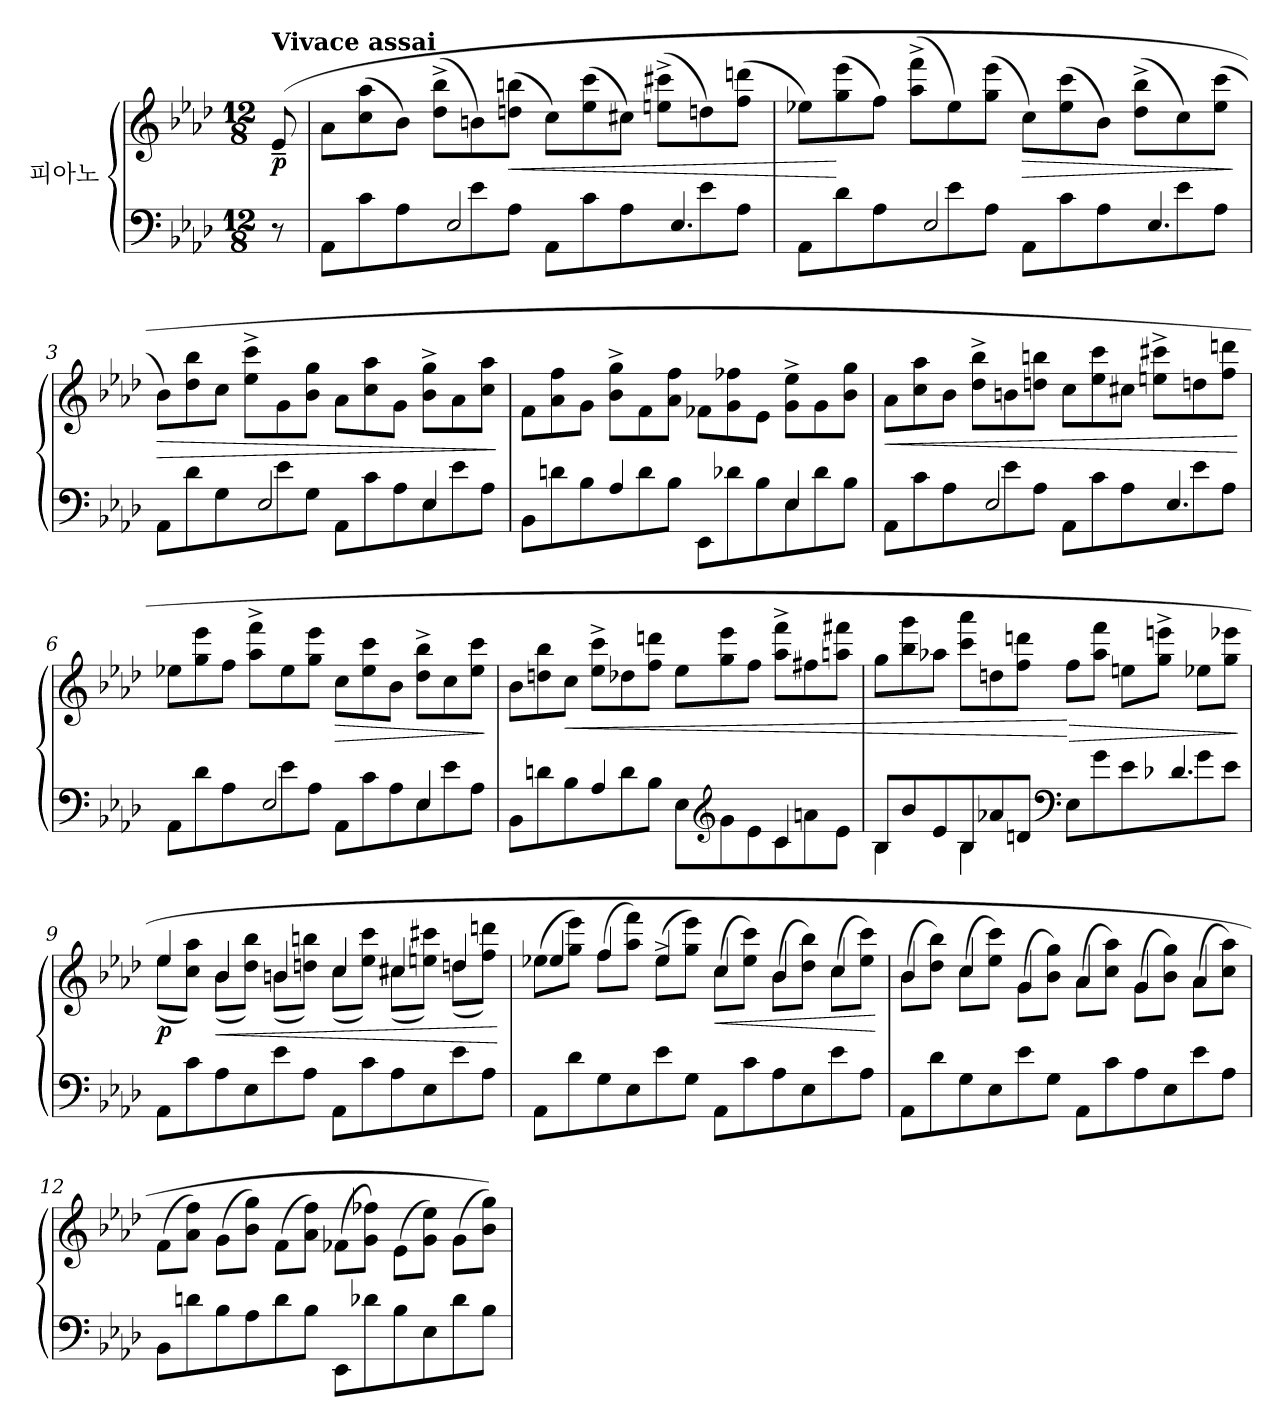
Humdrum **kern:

**kern	**kern	**dynam
*part1	*part1	*part1
*staff2	*staff1	*staff1/2
*I"피아노	*	*
*clefF4	*clefG2	*
*k[b-e-a-d-]	*k[b-e-a-d-]	*
*M12/8	*M12/8	*
*MM228	*MM228	*
=	=	=
!	!LO:TX:a:B:t=Vivace assai	!
!	!	!LO:DY:b
8r	(8e-~/	p
=1	=1	=1
*^	*	*
8AA-\L	4.ryy	8a-\L	.
8c\	.	(8cc\ 8aa-\	.
8A-\	.	8b-\J)	.
8E-\yy	2E-/	(8dd-\^ 8bb-\^L	.
8e-\	.	8bn\)	.
!	!	!	!LO:HP:b
8A-\J	.	(8ddn\ 8bbn\J	<
8AA-\L	.	8cc\L)	.
8c\	4ryy	(8ee-\ 8ccc\	.
8A-\	.	8cc#X\J)	.
8E-\yy	4.E-/	(8een\^ 8ccc#X\^L	.
8e-\	.	8ddn\)	.
8A-\J	.	(8ff\ 8dddn\J	.
=2	=2	=2	=2
8AA-\L	4.ryy	8ee-X\L)	.
8d-\	.	(8gg\ 8eee-\	[
8A-\	.	8ff\J)	.
8E-\yy	2E-/	(8aa-\^ 8fff\^L	.
8e-\	.	8ee-\)	.
8A-\J	.	(8gg\ 8eee-\J	.
!	!	!	!LO:HP:b
8AA-\L	.	8cc\L)	>
8c\	4ryy	(8ee-\ 8ccc\	.
8A-\	.	8b-\J)	.
8E-\yy	4.E-/	(8dd-\^ 8bb-\^L	.
8e-\	.	8cc\)	.
8A-\J	.	(8ee-\ 8ccc\J	.
*v	*v	*	*
.	.	]
!!LO:LB:g=z
=3	=3	=3
*^	*	*
!	!	!	!LO:HP:b
8AA-\L	4.ryy	8b-\L)	>
8d-\	.	8dd-\ 8bb-\	.
8G\	.	8cc\J	.
8E-\yy	2E-/	8ee-\^ 8ccc\^L	.
8e-\	.	8g\	.
8G\J	.	8b-\ 8gg\J	.
8AA-\L	.	8a-\L	.
8c\	4ryy	8cc\ 8aa-\	.
8A-\	.	8g\J	.
8E-\	4E-/	8b-\^ 8gg\^L	.
8e-\	.	8a-\	.
8A-\J	8ryy	8cc\ 8aa-\J	.
*v	*v	*	*
.	.	]
=4	=4	=4
*^	*	*
8BB-\L	4.ryy	8f\L	.
8dn\	.	8a-\ 8ff\	.
8B-\	.	8g\J	.
8A-\yy	4A-/	8b-\^ 8gg\^L	.
8d\	.	8f\	.
8B-\J	2ryy	8a-\ 8ff\J	.
8EE-\L	.	8f-X\L	.
8d-X\	.	8g\ 8ff-X\	.
8B-\	.	8e-\J	.
8E-\	4E-/	8g\^ 8ee-\^L	.
8d-\	.	8g\	.
8B-\J	8ryy	8b-\ 8gg\J	.
=5	=5	=5	=5
!	!	!	!LO:HP:b
8AA-\L	4.ryy	8a-\L	<
8c\	.	8cc\ 8aa-\	.
8A-\	.	8b-\J	.
8E-\yy	2E-/	8dd-\^ 8bb-\^L	.
8e-\	.	8bn\	.
8A-\J	.	8ddn\ 8bbn\J	.
8AA-\L	.	8cc\L	.
8c\	4ryy	8ee-\ 8ccc\	.
8A-\	.	8cc#X\J	.
8E-\yy	4.E-/	8een\^ 8ccc#X\^L	.
8e-\	.	8ddn\	.
8A-\J	.	8ff\ 8dddn\J	.
*v	*v	*	*
.	.	[
!!LO:LB:g=z
=6	=6	=6
*^	*	*
8AA-\L	4.ryy	8ee-X\L	.
8d-\	.	8gg\ 8eee-\	.
8A-\	.	8ff\J	.
8E-\yy	2E-/	8aa-\^ 8fff\^L	.
8e-\	.	8ee-\	.
8A-\J	.	8gg\ 8eee-\J	.
!	!	!	!LO:HP:b
8AA-\L	.	8cc\L	>
8c\	4ryy	8ee-\ 8ccc\	.
8A-\	.	8b-\J	.
8E-\	4E-/	8dd-\^ 8bb-\^L	.
8e-\	.	8cc\	.
8A-\J	8ryy	8ee-\ 8ccc\J	.
*v	*v	*	*
.	.	]
=7	=7	=7
*^	*	*
8BB-\L	4.ryy	8b-\L	.
8dn\	.	8ddn\ 8bb-\	.
!	!	!	!LO:HP:b
8B-\	.	8cc\J	<
8A-\yy	4A-/	8ee-\^ 8ccc\^L	.
8d\	.	8dd-X\	.
8B-\J	2ryy	8ff\ 8dddn\J	.
8E-\L	.	8ee-\L	.
*clefG2	*	*	*
8g\	.	8gg\ 8eee-\	.
8e-\	.	8ff\J	.
8c\	4c/	8aa-\^ 8fff\^L	.
8an\	.	8ff#X\	.
8e-\J	8ryy	8aan\ 8fff#X\J	.
=8	=8	=8	=8
8B-/L	4B-\	8gg\L	.
8b-/	.	8bb-\ 8ggg\	.
8e-/	8ryy	8aa-X\J	.
8B-/	4B-\	8ccc\ 8aaa-\L	.
8a-X/	.	8ddn\	.
8dn/J	2ryy	8ff\ 8dddn\J	.
*clefF4	*	*	*
!	!	!	!LO:HP:n=1:b
8E-\L	.	8ff\L	[ >
8g\	.	8aa-\ 8fff\J	.
8e-\	.	8een\L	.
8d-X\yy	4.d-/	8gg\^ 8eeen\^J	.
8g\	.	8ee-X\L	.
8e-\J	.	8gg\ 8eee-X\J	.
*v	*v	*	*
.	.	]
!!LO:LB:g=z
=9	=9	=9
*	*^	*
!	!	!	!LO:DY:b
8AA-\L	4ee-/	(>8ee-\L	p
8c\	.	8cc\ 8aa-\J)	.
!	!	!	!LO:HP:b
8A-\	4b-/	(>8b-\L	<
8E-\	.	8dd-\ 8bb-\J)	.
8e-\	4bn/	(>8b\L	.
8A-\J	.	8ddn\ 8bbn\J)	.
8AA-\L	4cc/	(>8cc\L	.
8c\	.	8ee-\ 8ccc\J)	.
8A-\	4cc#X/	(>8cc#\L	.
8E-\	.	8een\ 8ccc#X\J)	.
8e-\	4ddn/	(>8dd\L	.
8A-\J	.	8ff\ 8dddn\J)	.
*	*v	*v	*
.	.	[
=10	=10	=10
*	*^	*
8AA-\L	(>8ee-X\L	4ee-/	.
8d-\	8gg\ 8eee-\J)	.	.
8G\	(>8ff\L	4ff/	.
8E-\	8aa-\ 8fff\J)	.	.
8e-\	(>8ee-^\L	4ee-/	.
8G\J	8gg\ 8eee-\J)	.	.
!	!	!	!LO:HP:b
8AA-\L	(>8cc\L	4cc/	<
8c\	8ee-\ 8ccc\J)	.	.
8A-\	(>8b-\L	4b-/	.
8E-\	8dd-\ 8bb-\J)	.	.
8e-\	(>8cc\L	4cc/	.
8A-\J	8ee-\ 8ccc\J)	.	.
*	*v	*v	*
.	.	[
=11	=11	=11
*	*^	*
8AA-\L	(>8b-\L	4b-/	.
8d-\	8dd-\ 8bb-\J)	.	.
8G\	(>8cc\L	4cc/	.
8E-\	8ee-\ 8ccc\J)	.	.
8e-\	(>8g\L	4g/	.
8G\J	8b-\ 8gg\J)	.	.
8AA-\L	(>8a-\L	4a-/	.
8c\	8cc\ 8aa-\J)	.	.
8A-\	(>8g\L	4g/	.
8E-\	8b-\ 8gg\J)	.	.
8e-\	(>8a-\L	4a-/	.
8A-\J	8cc\ 8aa-\J)	.	.
*	*v	*v	*
!!LO:LB:g=z
=12	=12	=12
8BB-\L	(8f\L	.
8dn\	8a-\ 8ff\J)	.
8B-\	(8g\L	.
8A-\	8b-\ 8gg\J)	.
8d\	(8f\L	.
8B-\J	8a-\ 8ff\J)	.
8EE-\L	(8f-X\L	.
8d-X\	8g\ 8ff-X\J)	.
8B-\	(8e-\L	.
8E-\	8g\ 8ee-\J)	.
8d-\	(8g\L	.
8B-\J	8b-\ 8gg\J))	.
=	=	=
*-	*-	*-
